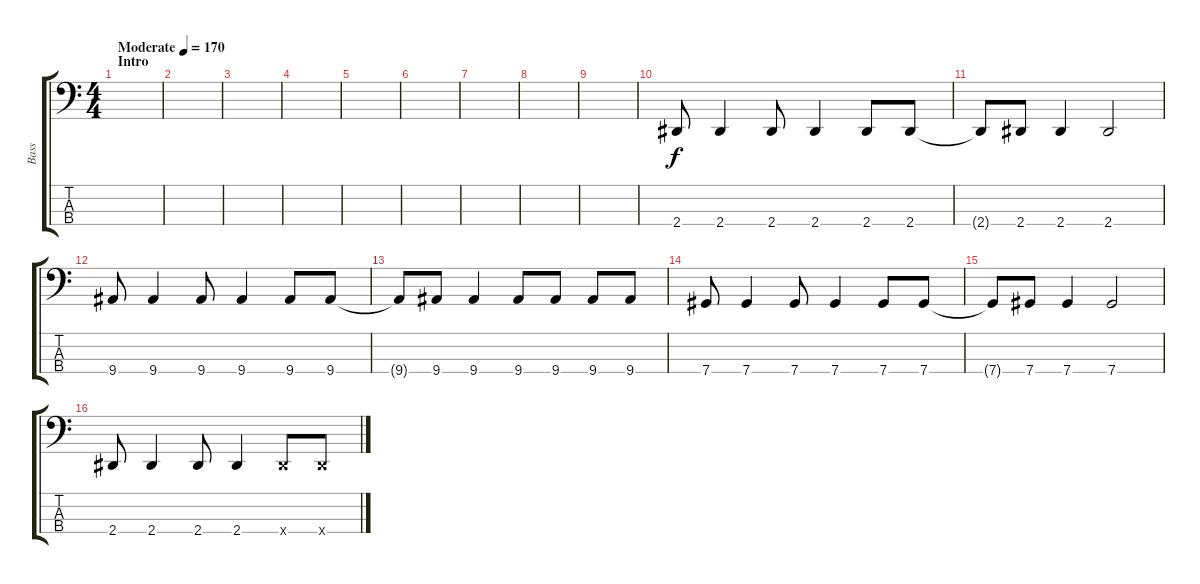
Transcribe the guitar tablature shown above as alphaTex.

\track ("Bass" "Bass") {instrument electricbasspick}
\staff {score tabs}
\tuning (Gb2 Db2 Ab1 Db1) {hide}
\ts (4 4)
\section ("" "Intro")
\tempo (170 "Moderate")
\clef f4
\ks c
|
|
|
|
|
|
|
|
|
2.4.8 2.4.4 2.4.8 2.4.4 2.4.8 2.4.8 |
2.4{t}.8 2.4.8 2.4.4 2.4.2 |
9.4.8 9.4.4 9.4.8 9.4.4 9.4.8 9.4.8 |
9.4{t}.8 9.4.8 9.4.4 9.4.8 9.4.8 9.4.8 9.4.8 |
7.4.8 7.4.4 7.4.8 7.4.4 7.4.8 7.4.8 |
7.4{t}.8 7.4.8 7.4.4 7.4.2 |
2.4.8 2.4.4 2.4.8 2.4.4 2.4{x}.8 2.4{x}.8
